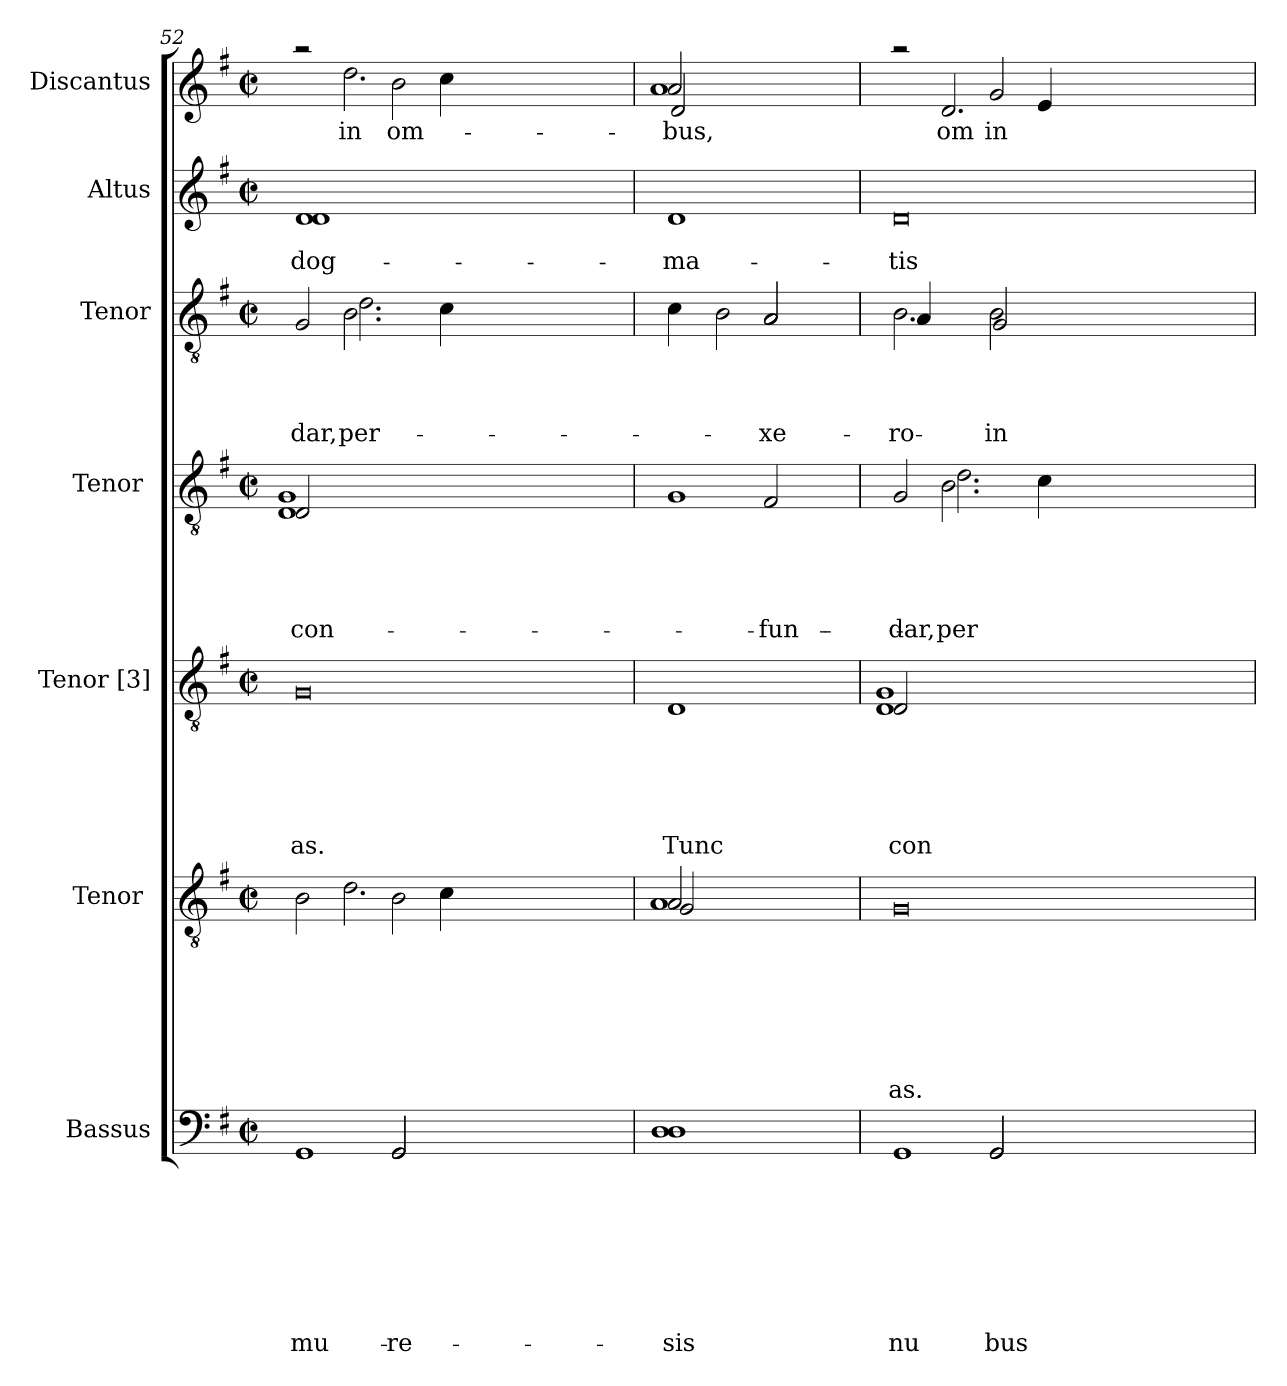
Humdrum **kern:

**kern	**text	**text	**text	**text	**text	**text	**text	**text	**kern	**text	**text	**text	**text	**text	**text	**text	**kern	**text	**text	**text	**text	**text	**text	**kern	**text	**text	**text	**text	**text	**kern	**text	**text	**text	**text	**kern	**text	**text	**kern	**text
*part7	*part7	*part7	*part7	*part7	*part7	*part7	*part7	*part7	*part6	*part6	*part6	*part6	*part6	*part6	*part6	*part6	*part5	*part5	*part5	*part5	*part5	*part5	*part5	*part4	*part4	*part4	*part4	*part4	*part4	*part3	*part3	*part3	*part3	*part3	*part2	*part2	*part2	*part1	*part1
*staff7	*staff7	*staff7	*staff7	*staff7	*staff7	*staff7	*staff7	*staff7	*staff6	*staff6	*staff6	*staff6	*staff6	*staff6	*staff6	*staff6	*staff5	*staff5	*staff5	*staff5	*staff5	*staff5	*staff5	*staff4	*staff4	*staff4	*staff4	*staff4	*staff4	*staff3	*staff3	*staff3	*staff3	*staff3	*staff2	*staff2	*staff2	*staff1	*staff1
*I"Bassus	*	*	*	*	*	*	*	*	*I"Tenor [4]	*	*	*	*	*	*	*	*I"Tenor [3]	*	*	*	*	*	*	*I"Tenor [2]	*	*	*	*	*	*I"Tenor	*	*	*	*	*I"Altus	*	*	*I"Discantus	*
*I'B	*	*	*	*	*	*	*	*	*I'T [4]	*	*	*	*	*	*	*	*I'T [3]	*	*	*	*	*	*	*I'T [2]	*	*	*	*	*	*I'T	*	*	*	*	*I'A	*	*	*I'D	*
*clefF4	*	*	*	*	*	*	*	*	*clefGv2	*	*	*	*	*	*	*	*clefGv2	*	*	*	*	*	*	*clefGv2	*	*	*	*	*	*clefGv2	*	*	*	*	*clefG2	*	*	*clefG2	*
*k[f#]	*	*	*	*	*	*	*	*	*k[f#]	*	*	*	*	*	*	*	*k[f#]	*	*	*	*	*	*	*k[f#]	*	*	*	*	*	*k[f#]	*	*	*	*	*k[f#]	*	*	*k[f#]	*
*G:	*	*	*	*	*	*	*	*	*G:	*	*	*	*	*	*	*	*G:	*	*	*	*	*	*	*G:	*	*	*	*	*	*G:	*	*	*	*	*G:	*	*	*G:	*
*M2/2	*	*	*	*	*	*	*	*	*M2/2	*	*	*	*	*	*	*	*M2/2	*	*	*	*	*	*	*M2/2	*	*	*	*	*	*M2/2	*	*	*	*	*M2/2	*	*	*M2/2	*
*met(c|)	*	*	*	*	*	*	*	*	*met(c|)	*	*	*	*	*	*	*	*met(c|)	*	*	*	*	*	*	*met(c|)	*	*	*	*	*	*met(c|)	*	*	*	*	*met(c|)	*	*	*met(c|)	*
=52	=52	=52	=52	=52	=52	=52	=52	=52	=52	=52	=52	=52	=52	=52	=52	=52	=52	=52	=52	=52	=52	=52	=52	=52	=52	=52	=52	=52	=52	=52	=52	=52	=52	=52	=52	=52	=52	=52	=52
!	!	!	!	!	!	!	!	!LO:LY:b	!	!	!	!	!	!	!	!	!	!	!	!	!	!	!LO:LY:b	!	!	!	!	!	!LO:LY:b	!	!	!	!	!	!	!	!	!	!
*^	*	*	*	*	*	*	*	*	*^	*	*	*	*	*	*	*	*	*	*	*	*	*	*	*^	*	*	*	*	*	*	*	*	*	*	*	*	*	*	*
*	*^	*	*	*	*	*	*	*	*	*	*^	*	*	*	*	*	*	*	*	*	*	*	*	*	*	*	*	*	*	*	*	*	*	*	*	*	*	*	*	*	*	*
!	!	!	!	!	!	!	!	!	!	!	!	!	!	!	!	!	!	!	!	!	!	!	!	!	!	!	!	!	!	!	!	!	!	!LO:LY:b	!	!	!	!	!LO:LY:b	!	!	!LO:LY:b	!	!
*	*	*	*	*	*	*	*	*	*	*	*	*	*	*	*	*	*	*	*	*	*	*	*	*	*	*	*	*	*	*	*	*	*	*	*^	*	*	*	*	*	*	*	*^	*
*	*	*	*	*	*	*	*	*	*	*	*	*	*	*	*	*	*	*	*	*	*	*	*	*	*	*	*	*	*	*	*	*	*	*	*	*^	*	*	*	*	*	*	*	*	*^	*
*	*	*	*	*	*	*	*	*	*	*	*	*	*	*	*	*	*	*	*	*	*	*	*	*	*	*	*	*	*	*	*	*	*	*	*	*	*^	*	*	*	*	*	*	*	*	*	*	*
1GG	2ryy	2ryy	.	.	.	.	.	.	.	mu-	2B\	4ryy	2.ryy	.	.	.	.	.	.	.	0G	.	.	.	.	.	-as.	2D/	1D 1G	.	.	.	.	con-	2G/	4ryy	2.ryy	4ryy	.	.	.	-dar,	1d 1d	.	dog-	2raa	4ryy	2.ryy	.
!	!	!	!	!	!	!	!	!	!	!	!	!	!	!	!	!	!	!	!	!	!	!	!	!	!	!	!	!	!	!	!	!	!	!	!	!	!	!	!	!	!	!LO:LY:b	!	!	!	!	!	!	!
!	!	!	!	!	!	!	!	!	!	!	!	!	!	!	!	!	!	!	!	!	!	!	!	!	!	!	!	!	!	!	!	!	!	!	!	!	!	!	!	!	!	!LO:LY:b	!	!	!	!	!	!	!LO:LY:b
.	.	.	.	.	.	.	.	.	.	.	.	2.d\	.	.	.	.	.	.	.	.	.	.	.	.	.	.	.	.	.	.	.	.	.	.	.	2.B\	.	2.d\	.	.	.	per-	.	.	.	.	2.dd\	.	-in
!	!	!	!	!	!	!	!	!	!	!LO:LY:b	!	!	!	!	!	!	!	!	!	!	!	!	!	!	!	!	!	!	!	!	!	!	!	!	!	!	!	!	!	!	!	!	!	!	!	!	!	!	!
!	!	!	!	!	!	!	!	!	!	!LO:LY:b	!	!	!	!	!	!	!	!	!	!	!	!	!	!	!	!	!	!	!	!	!	!	!	!	!	!	!	!	!	!	!	!	!	!	!	!	!	!	!LO:LY:b
.	2GG/	2GG/	.	.	.	.	.	.	.	-re	2B\	.	.	.	.	.	.	.	.	.	.	.	.	.	.	.	.	1ryy	.	.	.	.	.	.	1ryy	.	.	.	.	.	.	.	.	.	.	2b\	.	.	om-
.	.	.	.	.	.	.	.	.	.	.	.	.	4c\	.	.	.	.	.	.	.	.	.	.	.	.	.	.	.	.	.	.	.	.	.	.	.	4c\	.	.	.	.	.	.	.	.	.	.	4cc\	.
1ryy	1ryy	1ryy	.	.	.	.	.	.	.	.	1ryy	1ryy	1ryy	.	.	.	.	.	.	.	.	.	.	.	.	.	.	.	1ryy	.	.	.	.	.	.	1ryy	1ryy	1ryy	.	.	.	.	1ryy	.	.	1ryy	1ryy	1ryy	.
.	.	.	.	.	.	.	.	.	.	.	.	.	.	.	.	.	.	.	.	.	.	.	.	.	.	.	.	2ryy	.	.	.	.	.	.	2ryy	.	.	.	.	.	.	.	.	.	.	.	.	.	.
*v	*v	*v	*	*	*	*	*	*	*	*	*	*	*	*	*	*	*	*	*	*	*	*	*	*	*	*	*	*	*	*	*	*	*	*	*v	*v	*v	*v	*	*	*	*	*	*	*	*	*	*	*
=53	=53	=53	=53	=53	=53	=53	=53	=53	=53	=53	=53	=53	=53	=53	=53	=53	=53	=53	=53	=53	=53	=53	=53	=53	=53	=53	=53	=53	=53	=53	=53	=53	=53	=53	=53	=53	=53	=53	=53	=53	=53	=53	=53	=53
!	!	!	!	!	!	!	!	!LO:LY:b	!	!	!	!	!	!	!	!	!	!	!	!	!	!	!	!	!LO:LY:b	!	!	!	!	!	!	!	!	!	!	!	!	!	!	!LO:LY:b	!	!	!	!LO:LY:b
*	*	*	*	*	*	*	*	*	*	*	*	*	*	*	*	*	*	*	*	*	*	*	*	*	*	*	*	*	*	*	*	*	*^	*	*	*	*	*	*	*	*	*	*	*
*	*	*	*	*	*	*	*	*	*	*	*	*	*	*	*	*	*	*	*	*	*	*	*	*	*	*	*	*	*	*	*	*	*	*^	*	*	*	*	*	*	*	*	*	*	*
!	!	!	!	!	!	!	!	!	!	!	!	!	!	!	!	!	!	!	!	!	!	!	!	!	!	!	!	!	!	!	!	!	!	!	!	!	!	!	!	!	!	!	!	!	!	!LO:LY:b
1D 1D	.	.	.	.	.	.	.	-sis	2A/	2G/	1A	.	.	.	.	.	.	.	1D	.	.	.	.	.	Tunc	1G	2ryy	.	.	.	.	.	4c\	2ryy	2ryy	.	.	.	.	1d	.	-ma-	2a/	2d/	1a	-bus,
.	.	.	.	.	.	.	.	.	.	.	.	.	.	.	.	.	.	.	.	.	.	.	.	.	.	.	.	.	.	.	.	.	2B\	.	.	.	.	.	.	.	.	.	.	.	.	.
!	!	!	!	!	!	!	!	!	!	!	!	!	!	!	!	!	!	!	!	!	!	!	!	!	!	!	!	!	!	!	!	!LO:LY:b	!	!	!	!	!	!	!LO:LY:b	!	!	!	!	!	!	!
!	!	!	!	!	!	!	!	!	!	!	!	!	!	!	!	!	!	!	!	!	!	!	!	!	!	!	!	!	!	!	!	!	!	!	!	!	!	!	!LO:LY:b	!	!	!	!	!	!	!
.	.	.	.	.	.	.	.	.	2ryy	2ryy	.	.	.	.	.	.	.	.	.	.	.	.	.	.	.	.	2F#/	.	.	.	.	-fun-	.	2A/	2A/	.	.	.	-xe-	.	.	.	2ryy	2ryy	.	.
.	.	.	.	.	.	.	.	.	.	.	.	.	.	.	.	.	.	.	.	.	.	.	.	.	.	.	.	.	.	.	.	.	4ryy	.	.	.	.	.	.	.	.	.	.	.	.	.
*	*	*	*	*	*	*	*	*	*v	*v	*v	*	*	*	*	*	*	*	*	*	*	*	*	*	*	*v	*v	*	*	*	*	*	*	*	*	*	*	*	*	*	*	*	*	*	*	*
!!LO:LB:g=z	!!	!!
=54	=54	=54	=54	=54	=54	=54	=54	=54	=54	=54	=54	=54	=54	=54	=54	=54	=54	=54	=54	=54	=54	=54	=54	=54	=54	=54	=54	=54	=54	=54	=54	=54	=54	=54	=54	=54	=54	=54	=54	=54	=54	=54	=54
!	!	!	!	!	!	!	!	!LO:LY:b	!	!	!	!	!	!	!	!LO:LY:b	!	!	!	!	!	!	!LO:LY:b	!	!	!	!	!	!	!	!	!	!	!	!	!	!	!	!	!	!	!	!
*^	*	*	*	*	*	*	*	*	*	*	*	*	*	*	*	*	*^	*	*	*	*	*	*	*	*	*	*	*	*	*	*	*	*	*	*	*	*	*	*	*	*	*	*
*	*^	*	*	*	*	*	*	*	*	*	*	*	*	*	*	*	*	*	*	*	*	*	*	*	*	*	*	*	*	*	*	*	*	*	*	*	*	*	*	*	*	*	*	*	*
!	!	!	!	!	!	!	!	!	!	!	!	!	!	!	!	!	!	!	!	!	!	!	!	!	!	!LO:LY:b	!	!	!	!	!	!LO:LY:b	!	!	!	!	!	!	!LO:LY:b	!	!	!LO:LY:b	!	!	!	!
*	*	*	*	*	*	*	*	*	*	*	*	*	*	*	*	*	*	*	*	*	*	*	*	*	*	*	*^	*	*	*	*	*	*	*	*	*	*	*	*	*	*	*	*	*	*	*
*	*	*	*	*	*	*	*	*	*	*	*	*	*	*	*	*	*	*	*	*	*	*	*	*	*	*	*	*^	*	*	*	*	*	*	*	*	*	*	*	*	*	*	*	*	*	*	*
*	*	*	*	*	*	*	*	*	*	*	*	*	*	*	*	*	*	*	*	*	*	*	*	*	*	*	*	*	*^	*	*	*	*	*	*	*	*	*	*	*	*	*	*	*	*	*	*	*
1GG	2ryy	2ryy	.	.	.	.	.	.	.	nu-	0G	.	.	.	.	.	.	-as.	2D/	1D 1G	.	.	.	.	.	con-	2G/	4ryy	2.ryy	4ryy	.	.	.	.	-dar,	2.B\	4A/	2ryy	.	.	.	-ro	0d	.	-tis	2raa	4ryy	2.ryy	.
!	!	!	!	!	!	!	!	!	!	!	!	!	!	!	!	!	!	!	!	!	!	!	!	!	!	!	!	!	!	!	!	!	!	!	!LO:LY:b	!	!	!	!	!	!	!	!	!	!	!	!	!	!
!	!	!	!	!	!	!	!	!	!	!	!	!	!	!	!	!	!	!	!	!	!	!	!	!	!	!	!	!	!	!	!	!	!	!	!LO:LY:b	!	!	!	!	!	!	!	!	!	!	!	!	!	!LO:LY:b
.	.	.	.	.	.	.	.	.	.	.	.	.	.	.	.	.	.	.	.	.	.	.	.	.	.	.	.	2.B\	.	2.d\	.	.	.	.	per-	.	4ryy	.	.	.	.	.	.	.	.	.	2.d/	.	om-
!	!	!	!	!	!	!	!	!	!	!LO:LY:b	!	!	!	!	!	!	!	!	!	!	!	!	!	!	!	!	!	!	!	!	!	!	!	!	!	!	!	!	!	!	!	!	!	!	!	!	!	!	!
!	!	!	!	!	!	!	!	!	!	!LO:LY:b	!	!	!	!	!	!	!	!	!	!	!	!	!	!	!	!	!	!	!	!	!	!	!	!	!	!	!	!	!	!	!	!LO:LY:b	!	!	!	!	!	!	!LO:LY:b
.	2GG/	2GG/	.	.	.	.	.	.	.	-bus	.	.	.	.	.	.	.	.	1ryy	.	.	.	.	.	.	.	1ryy	.	.	.	.	.	.	.	.	.	2B\	2G/	.	.	.	in	.	.	.	2g/	.	.	in
.	.	.	.	.	.	.	.	.	.	.	.	.	.	.	.	.	.	.	.	.	.	.	.	.	.	.	.	.	4c\	.	.	.	.	.	.	1ryy	.	.	.	.	.	.	.	.	.	.	.	4e/	.
1ryy	1ryy	1ryy	.	.	.	.	.	.	.	.	.	.	.	.	.	.	.	.	.	1ryy	.	.	.	.	.	.	.	1ryy	1ryy	1ryy	.	.	.	.	.	.	1ryy	1ryy	.	.	.	.	.	.	.	1ryy	1ryy	1ryy	.
.	.	.	.	.	.	.	.	.	.	.	.	.	.	.	.	.	.	.	2ryy	.	.	.	.	.	.	.	2ryy	.	.	.	.	.	.	.	.	.	.	.	.	.	.	.	.	.	.	.	.	.	.
.	.	.	.	.	.	.	.	.	.	.	.	.	.	.	.	.	.	.	.	.	.	.	.	.	.	.	.	.	.	.	.	.	.	.	.	4ryy	.	.	.	.	.	.	.	.	.	.	.	.	.
*	*	*	*	*	*	*	*	*	*	*	*	*	*	*	*	*	*	*	*v	*v	*	*	*	*	*	*	*	*	*	*	*	*	*	*	*	*v	*v	*v	*	*	*	*	*	*	*	*v	*v	*v	*
*v	*v	*v	*	*	*	*	*	*	*	*	*	*	*	*	*	*	*	*	*	*	*	*	*	*	*	*v	*v	*v	*v	*	*	*	*	*	*	*	*	*	*	*	*	*	*	*
=	=	=	=	=	=	=	=	=	=	=	=	=	=	=	=	=	=	=	=	=	=	=	=	=	=	=	=	=	=	=	=	=	=	=	=	=	=	=	=
*-	*-	*-	*-	*-	*-	*-	*-	*-	*-	*-	*-	*-	*-	*-	*-	*-	*-	*-	*-	*-	*-	*-	*-	*-	*-	*-	*-	*-	*-	*-	*-	*-	*-	*-	*-	*-	*-	*-	*-
